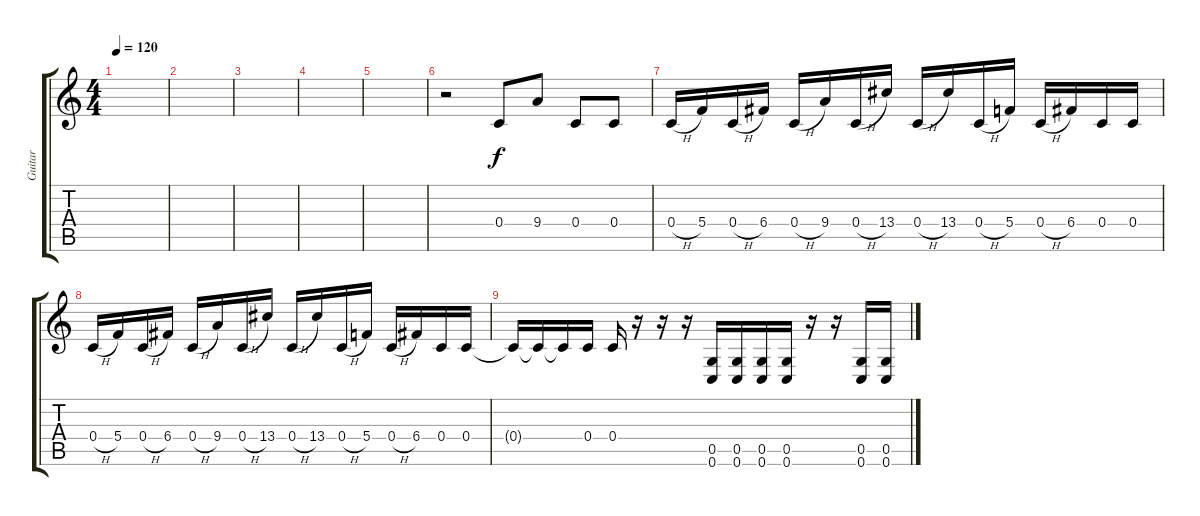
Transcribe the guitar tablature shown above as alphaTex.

\track ("Guitar" "Guitar") {instrument overdrivenguitar}
\staff {score tabs}
\tuning (D4 A3 F3 C3 G2 C2) {hide}
\ts (4 4)
\tempo 120
\clef g2
\ks c
|
|
|
|
|
r.2 0.4.8 9.4.8 0.4.8 0.4.8 |
0.4{h}.16 5.4.16 0.4{h}.16 6.4.16 0.4{h}.16 9.4.16 0.4{h}.16 13.4.16 0.4{h}.16 13.4.16 0.4{h}.16 5.4.16 0.4{h}.16 6.4.16 0.4.16 0.4.16 |
0.4{h}.16 5.4.16 0.4{h}.16 6.4.16 0.4{h}.16 9.4.16 0.4{h}.16 13.4.16 0.4{h}.16 13.4.16 0.4{h}.16 5.4.16 0.4{h}.16 6.4.16 0.4.16 0.4.16 |
0.4{t}.16 0.4{t}.16 0.4{t}.16 0.4.16 0.4.16 r.16 r.16 r.16 (0.5 0.6).16 (0.5 0.6).16 (0.5 0.6).16 (0.5 0.6).16 r.16 r.16 (0.5 0.6).16 (0.5 0.6).16
